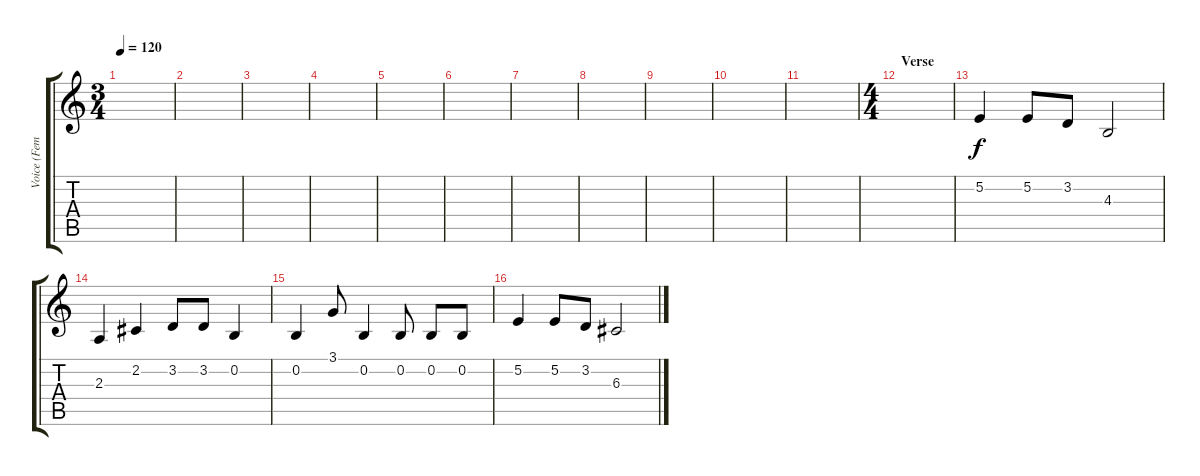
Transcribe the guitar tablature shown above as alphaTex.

\track ("Voice (Female)" "Voice (Fem") {instrument tenorsax}
\staff {score tabs}
\tuning (E4 B3 G3 D3 A2 E2) {hide}
\ts (3 4)
\tempo 120
\clef g2
\ks c
|
|
|
|
|
|
|
|
|
|
|
\ts (4 4)
\section ("" "Verse")
|
5.2.4 5.2.8 3.2.8 4.3.2 |
2.3.4 2.2.4 3.2.8 3.2.8 0.2.4 |
0.2.4 3.1.8 0.2.4 0.2.8 0.2.8 0.2.8 |
5.2.4 5.2.8 3.2.8 6.3.2
